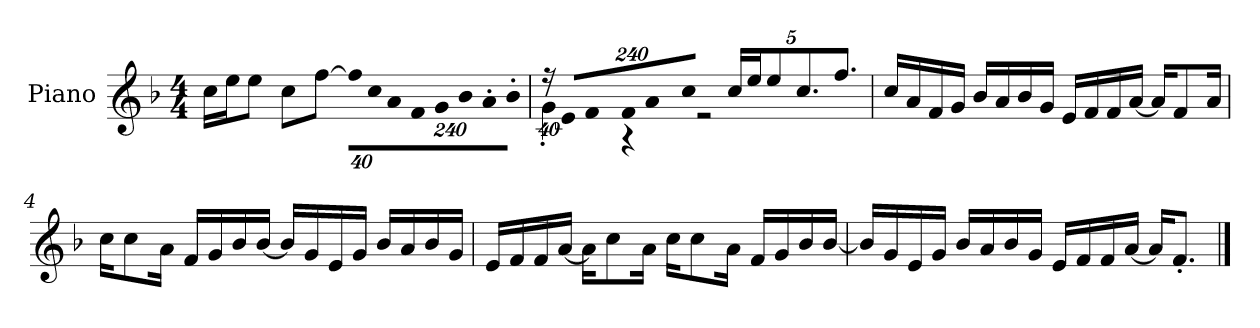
**kern
*part1
*staff1
*I"Piano
*I'P-no
*clefG2
*k[b-]
*M4/4
*MM90
=1
16cc\LL
16ee\J
8ee\J
8cc\L
[8ff\J
*Xbrackettup
!LO:N:vis=32
640%23ff\LLL]
!LO:N:vis=32
640%23cc\J
!LO:N:vis=16
1920%137a\
!LO:N:vis=16
1920%137f\
!LO:N:vis=16
1920%137g\
!LO:N:vis=16
1920%137b-\
!LO:N:vis=16
1920%137a'\
!LO:N:vis=16
1920%137b-'\JJ
=2
*brackettup
!LO:N:vis=32
*^
640%23r	4g'\
!LO:N:vis=16	!
1920%137e/LL	.
!LO:N:vis=32	!
640%23f/K	.
!LO:N:vis=16	!
1920%137f/J	.
!LO:N:vis=8	!
960%137a/	.
.	4r
!LO:N:vis=8	!
960%137cc/J	.
*Xbrackettup	*
20cc/LL	2r
20ee/J	.
10ee/	.
10.cc/	.
10.ff/J	.
*v	*v
=3
16cc/LL
16a/
16f/
16g/JJ
16b-/LL
16a/
16b-/
16g/JJ
16e/LL
16f/
16f/
[16a/JJ
16a/KL]
8f/
16a/Jk
!!LO:LB:g=z
=4
16cc\KL
8cc\
16a\Jk
16f/LL
16g/
16b-/
[16b-/JJ
16b-/LL]
16g/
16e/
16g/JJ
16b-/LL
16a/
16b-/
16g/JJ
=5
16e/LL
16f/
16f/
[16a/JJ
16a\KL]
8cc\
16a\Jk
16cc\KL
8cc\
16a\Jk
16f/LL
16g/
16b-/
[16b-/JJ
=6
16b-/LL]
16g/
16e/
16g/JJ
16b-/LL
16a/
16b-/
16g/JJ
16e/LL
16f/
16f/
[16a/JJ
16a/KL]
8.f'/J
==
*-
